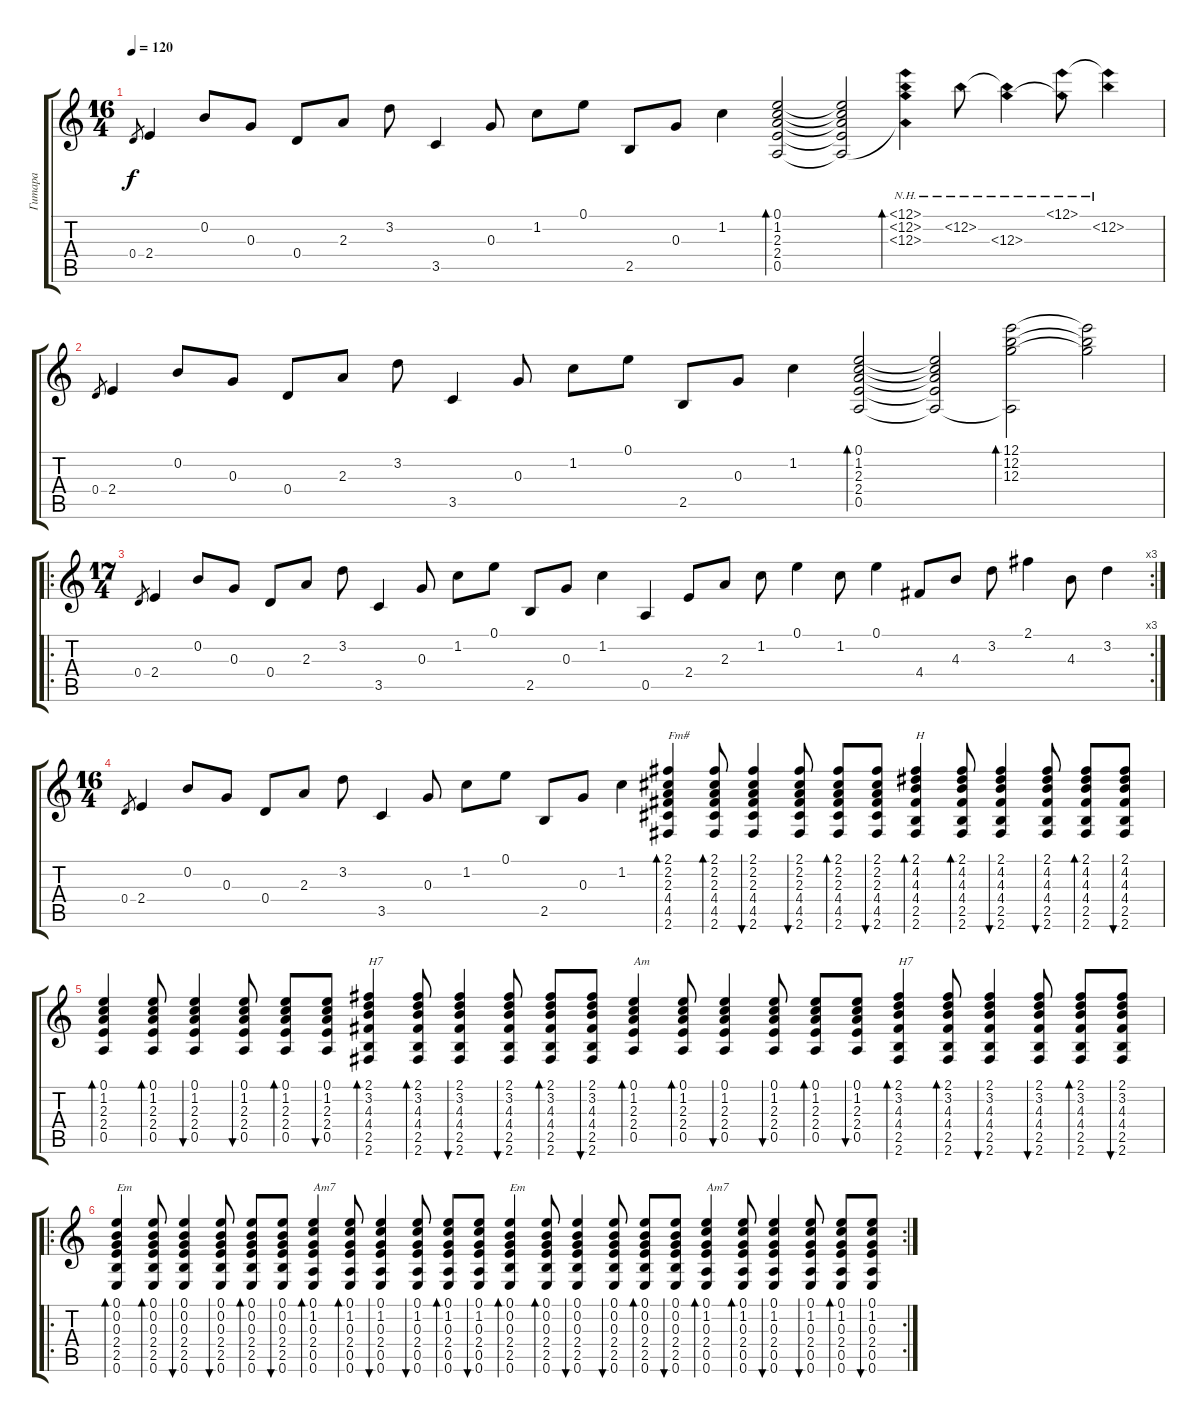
\track ("Гитара" "Гитара") {instrument acousticguitarsteel}
\staff {score tabs}
\tuning (E4 B3 G3 D3 A2 E2) {hide}
\ts (16 4)
\tempo 120
\clef g2
\ks c
0.4.8{gr dy f instrument acousticguitarsteel} 2.4.4 0.2.8 0.3.8 0.4.8 2.3.8 3.2.8 3.5.4 0.3.8 1.2.8 0.1.8 2.5.8 0.3.8 1.2.4 (0.1 1.2 2.3 2.4 0.5).2{bd 240} (0.1{t} 1.2{t} 2.3{t} 2.4{t} 0.5{t}).2 (12.1{nh} 12.2{nh} 12.3{nh} 0.5{nh t}).4{bd 240} 12.2{nh}.8 (12.2{nh t} 12.3{nh}).4 (12.1{nh} 12.3{nh t}).8 (12.1{nh t} 12.2{nh}).4 |
0.4.8{gr} 2.4.4 0.2.8 0.3.8 0.4.8 2.3.8 3.2.8 3.5.4 0.3.8 1.2.8 0.1.8 2.5.8 0.3.8 1.2.4 (0.1 1.2 2.3 2.4 0.5).2{bd 240} (0.1{t} 1.2{t} 2.3{t} 2.4{t} 0.5{t}).2 (12.1 12.2 12.3 0.5{t}).2{bd 240} (12.1{t} 12.2{t} 12.3{t}).2 |
\ro
\rc 3
\ts (17 4)
0.4.8{gr} 2.4.4{volume 10} 0.2.8 0.3.8 0.4.8 2.3.8 3.2.8 3.5.4 0.3.8 1.2.8 0.1.8 2.5.8 0.3.8 1.2.4 0.5.4 2.4.8 2.3.8 1.2.8 0.1.4 1.2.8 0.1.4 4.4.8 4.3.8 3.2.8 2.1.4 4.3.8 3.2.4 |
\ts (16 4)
0.4.8{gr} 2.4.4 0.2.8 0.3.8 0.4.8 2.3.8 3.2.8 3.5.4 0.3.8 1.2.8 0.1.8 2.5.8 0.3.8 1.2.4 (2.1 2.2 2.3 4.4 4.5 2.6).4{bd 30 txt "Fm#"} (2.1 2.2 2.3 4.4 4.5 2.6).8{bd 30} (2.1 2.2 2.3 4.4 4.5 2.6).4{bu 30} (2.1 2.2 2.3 4.4 4.5 2.6).8{bu 30} (2.1 2.2 2.3 4.4 4.5 2.6).8{bd 30} (2.1 2.2 2.3 4.4 4.5 2.6).8{bu 30} (2.1 4.2 4.3 4.4 2.5 2.6).4{bd 30 txt "H"} (2.1 4.2 4.3 4.4 2.5 2.6).8{bd 30} (2.1 4.2 4.3 4.4 2.5 2.6).4{bu 30} (2.1 4.2 4.3 4.4 2.5 2.6).8{bu 30} (2.1 4.2 4.3 4.4 2.5 2.6).8{bd 30} (2.1 4.2 4.3 4.4 2.5 2.6).8{bu 30} |
(0.1 1.2 2.3 2.4 0.5).4{bd 30} (0.1 1.2 2.3 2.4 0.5).8{bd 30} (0.1 1.2 2.3 2.4 0.5).4{bu 30} (0.1 1.2 2.3 2.4 0.5).8{bu 30} (0.1 1.2 2.3 2.4 0.5).8{bd 30} (0.1 1.2 2.3 2.4 0.5).8{bu 30} (2.1 3.2 4.3 4.4 2.5 2.6).4{bd 30 txt "H7"} (2.1 3.2 4.3 4.4 2.5 2.6).8{bd 30} (2.1 3.2 4.3 4.4 2.5 2.6).4{bu 30} (2.1 3.2 4.3 4.4 2.5 2.6).8{bu 30} (2.1 3.2 4.3 4.4 2.5 2.6).8{bd 30} (2.1 3.2 4.3 4.4 2.5 2.6).8{bu 30} (0.1 1.2 2.3 2.4 0.5).4{bd 30 txt "Am"} (0.1 1.2 2.3 2.4 0.5).8{bd 30} (0.1 1.2 2.3 2.4 0.5).4{bu 30} (0.1 1.2 2.3 2.4 0.5).8{bu 30} (0.1 1.2 2.3 2.4 0.5).8{bd 30} (0.1 1.2 2.3 2.4 0.5).8{bu 30} (2.1 3.2 4.3 4.4 2.5 2.6).4{bd 30 txt "H7"} (2.1 3.2 4.3 4.4 2.5 2.6).8{bd 30} (2.1 3.2 4.3 4.4 2.5 2.6).4{bu 30} (2.1 3.2 4.3 4.4 2.5 2.6).8{bu 30} (2.1 3.2 4.3 4.4 2.5 2.6).8{bd 30} (2.1 3.2 4.3 4.4 2.5 2.6).8{bu 30} |
\ro
\rc 2
(0.1 0.2 0.3 2.4 2.5 0.6).4{bd 30 txt "Em"} (0.1 0.2 0.3 2.4 2.5 0.6).8{bd 30} (0.1 0.2 0.3 2.4 2.5 0.6).4{bu 30} (0.1 0.2 0.3 2.4 2.5 0.6).8{bu 30} (0.1 0.2 0.3 2.4 2.5 0.6).8{bd 30} (0.1 0.2 0.3 2.4 2.5 0.6).8{bu 30} (0.1 1.2 0.3 2.4 0.5 0.6).4{bd 30 txt "Am7"} (0.1 1.2 0.3 2.4 0.5 0.6).8{bd 30} (0.1 1.2 0.3 2.4 0.5 0.6).4{bu 30} (0.1 1.2 0.3 2.4 0.5 0.6).8{bu 30} (0.1 1.2 0.3 2.4 0.5 0.6).8{bd 30} (0.1 1.2 0.3 2.4 0.5 0.6).8{bu 30} (0.1 0.2 0.3 2.4 2.5 0.6).4{bd 30 txt "Em"} (0.1 0.2 0.3 2.4 2.5 0.6).8{bd 30} (0.1 0.2 0.3 2.4 2.5 0.6).4{bu 30} (0.1 0.2 0.3 2.4 2.5 0.6).8{bu 30} (0.1 0.2 0.3 2.4 2.5 0.6).8{bd 30} (0.1 0.2 0.3 2.4 2.5 0.6).8{bu 30} (0.1 1.2 0.3 2.4 0.5 0.6).4{bd 30 txt "Am7"} (0.1 1.2 0.3 2.4 0.5 0.6).8{bd 30} (0.1 1.2 0.3 2.4 0.5 0.6).4{bu 30} (0.1 1.2 0.3 2.4 0.5 0.6).8{bu 30} (0.1 1.2 0.3 2.4 0.5 0.6).8{bd 30} (0.1 1.2 0.3 2.4 0.5 0.6).8{bu 30}
